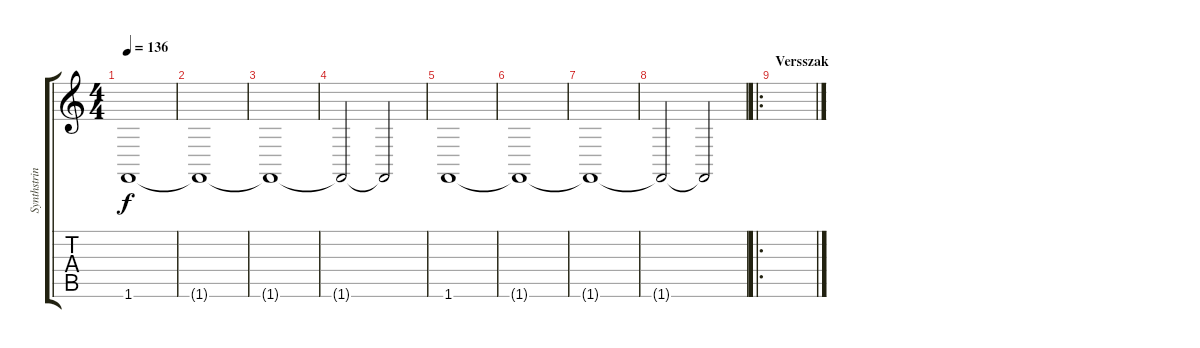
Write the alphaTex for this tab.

\track ("Synthstrings" "Synthstrin") {instrument synthstrings2}
\staff {score tabs}
\tuning (E4 B3 G3 D3 A2 E2) {hide}
\ts (4 4)
\tempo 136
\clef g2
\ks c
1.6.1{dy f} |
1.6{t}.1 |
1.6{t}.1 |
1.6{t}.2 1.6{t}.2 |
1.6.1 |
1.6{t}.1 |
1.6{t}.1 |
1.6{t}.2 1.6{t}.2 |
\ro
\section ("" "Versszak")
